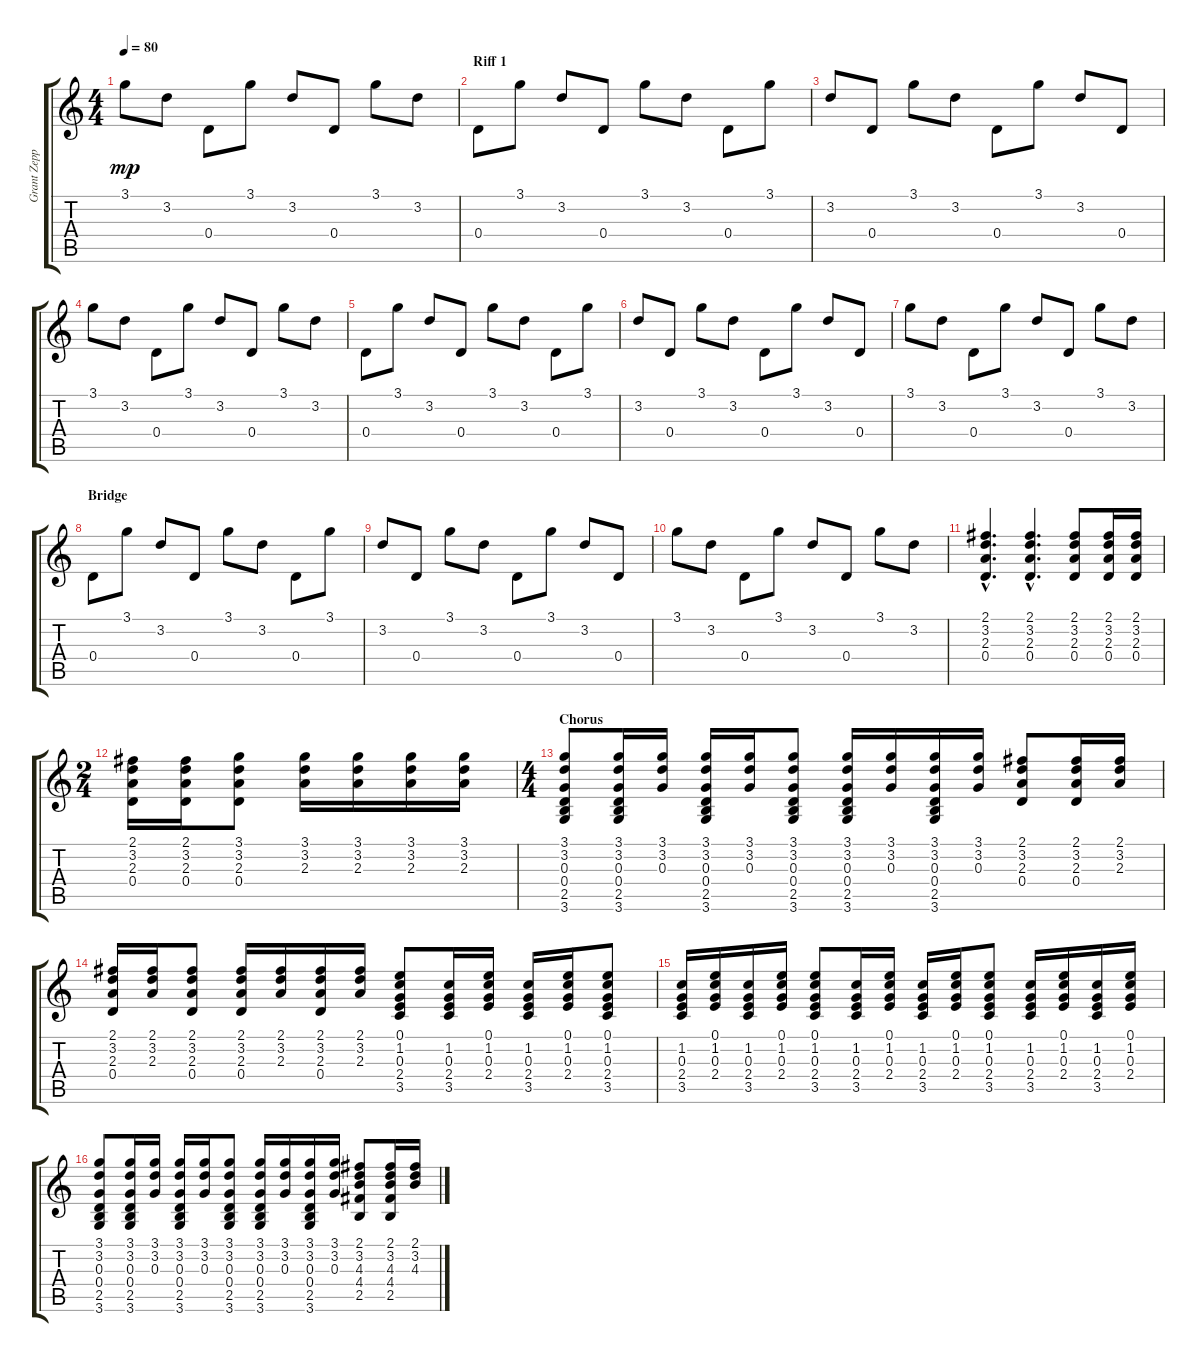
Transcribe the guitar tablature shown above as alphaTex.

\track ("Grant Zeppelin" "Grant Zepp") {instrument acousticguitarsteel}
\staff {score tabs}
\tuning (E4 B3 G3 D3 A2 E2) {hide}
\ts (4 4)
\tempo 80
\clef g2
\ks c
3.1.8{dy mp} 3.2.8 0.4.8 3.1.8 3.2.8 0.4.8 3.1.8 3.2.8 |
\section ("" "Riff 1")
0.4.8 3.1.8 3.2.8 0.4.8 3.1.8 3.2.8 0.4.8 3.1.8 |
3.2.8 0.4.8 3.1.8 3.2.8 0.4.8 3.1.8 3.2.8 0.4.8 |
3.1.8 3.2.8 0.4.8 3.1.8 3.2.8 0.4.8 3.1.8 3.2.8 |
0.4.8 3.1.8 3.2.8 0.4.8 3.1.8 3.2.8 0.4.8 3.1.8 |
3.2.8 0.4.8 3.1.8 3.2.8 0.4.8 3.1.8 3.2.8 0.4.8 |
3.1.8 3.2.8 0.4.8 3.1.8 3.2.8 0.4.8 3.1.8 3.2.8 |
\section ("" "Bridge")
0.4.8 3.1.8 3.2.8 0.4.8 3.1.8 3.2.8 0.4.8 3.1.8 |
3.2.8 0.4.8 3.1.8 3.2.8 0.4.8 3.1.8 3.2.8 0.4.8 |
3.1.8 3.2.8 0.4.8 3.1.8 3.2.8 0.4.8 3.1.8 3.2.8 |
(2.1{hac} 3.2{hac} 2.3{hac} 0.4{hac}).4{d} (2.1{hac} 3.2{hac} 2.3{hac} 0.4{hac}).4{d} (2.1 3.2 2.3 0.4).8 (2.1 3.2 2.3 0.4).16 (2.1 3.2 2.3 0.4).16 |
\ts (2 4)
(2.1 3.2 2.3 0.4).16 (2.1 3.2 2.3 0.4).16 (3.1 3.2 2.3 0.4).8 (3.1 3.2 2.3).16 (3.1 3.2 2.3).16 (3.1 3.2 2.3).16 (3.1 3.2 2.3).16 |
\ts (4 4)
\section ("" "Chorus")
(3.1 3.2 0.3 0.4 2.5 3.6).8 (3.1 3.2 0.3 0.4 2.5 3.6).16 (3.1 3.2 0.3).16 (3.1 3.2 0.3 0.4 2.5 3.6).16 (3.1 3.2 0.3).16 (3.1 3.2 0.3 0.4 2.5 3.6).8 (3.1 3.2 0.3 0.4 2.5 3.6).16 (3.1 3.2 0.3).16 (3.1 3.2 0.3 0.4 2.5 3.6).16 (3.1 3.2 0.3).16 (2.1 3.2 2.3 0.4).8 (2.1 3.2 2.3 0.4).16 (2.1 3.2 2.3).16 |
(2.1 3.2 2.3 0.4).16 (2.1 3.2 2.3).16 (2.1 3.2 2.3 0.4).8 (2.1 3.2 2.3 0.4).16 (2.1 3.2 2.3).16 (2.1 3.2 2.3 0.4).16 (2.1 3.2 2.3).16 (0.1 1.2 0.3 2.4 3.5).8 (1.2 0.3 2.4 3.5).16 (0.1 1.2 0.3 2.4).16 (1.2 0.3 2.4 3.5).16 (0.1 1.2 0.3 2.4).16 (0.1 1.2 0.3 2.4 3.5).8 |
(1.2 0.3 2.4 3.5).16 (0.1 1.2 0.3 2.4).16 (1.2 0.3 2.4 3.5).16 (0.1 1.2 0.3 2.4).16 (0.1 1.2 0.3 2.4 3.5).8 (1.2 0.3 2.4 3.5).16 (0.1 1.2 0.3 2.4).16 (1.2 0.3 2.4 3.5).16 (0.1 1.2 0.3 2.4).16 (0.1 1.2 0.3 2.4 3.5).8 (1.2 0.3 2.4 3.5).16 (0.1 1.2 0.3 2.4).16 (1.2 0.3 2.4 3.5).16 (0.1 1.2 0.3 2.4).16 |
(3.1 3.2 0.3 0.4 2.5 3.6).8 (3.1 3.2 0.3 0.4 2.5 3.6).16 (3.1 3.2 0.3).16 (3.1 3.2 0.3 0.4 2.5 3.6).16 (3.1 3.2 0.3).16 (3.1 3.2 0.3 0.4 2.5 3.6).8 (3.1 3.2 0.3 0.4 2.5 3.6).16 (3.1 3.2 0.3).16 (3.1 3.2 0.3 0.4 2.5 3.6).16 (3.1 3.2 0.3).16 (2.1 3.2 4.3 4.4 2.5).8 (2.1 3.2 4.3 4.4 2.5).16 (2.1 3.2 4.3).16
